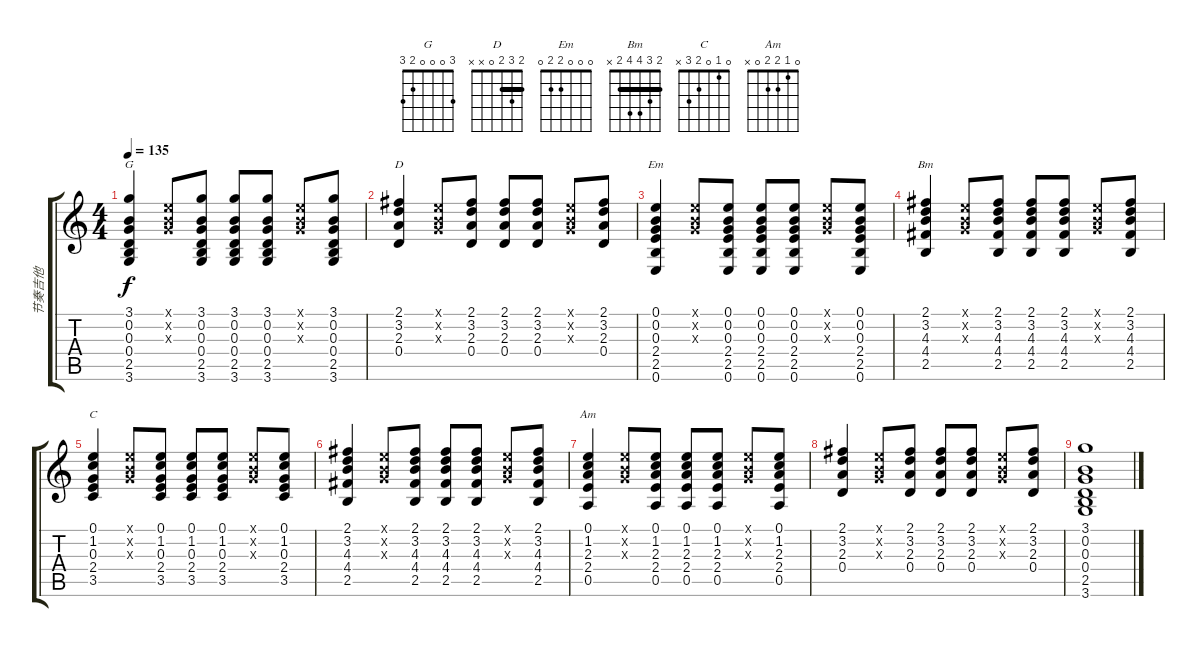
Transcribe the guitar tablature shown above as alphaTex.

\track ("节奏吉他" "节奏吉他") {instrument acousticguitarsteel}
\staff {score tabs}
\tuning (E4 B3 G3 D3 A2 E2) {hide}
\chord ("G" 3 0 0 0 2 3)
\chord ("D" 2 3 2 0 x x) {barre 2}
\chord ("Em" 0 0 0 2 2 0)
\chord ("Bm" 2 3 4 4 2 x) {barre 2}
\chord ("C" 0 1 0 2 3 x)
\chord ("Am" 0 1 2 2 0 x)
\ts (4 4)
\tempo 135
\clef g2
\ks c
(3.1 0.2 0.3 0.4 2.5 3.6).4{ch "G" dy f} (0.1{x} 0.2{x} 0.3{x}).8 (3.1 0.2 0.3 0.4 2.5 3.6).8 (3.1 0.2 0.3 0.4 2.5 3.6).8 (3.1 0.2 0.3 0.4 2.5 3.6).8 (0.1{x} 0.2{x} 0.3{x}).8 (3.1 0.2 0.3 0.4 2.5 3.6).8 |
(2.1 3.2 2.3 0.4).4{ch "D"} (0.1{x} 0.2{x} 0.3{x}).8 (2.1 3.2 2.3 0.4).8 (2.1 3.2 2.3 0.4).8 (2.1 3.2 2.3 0.4).8 (0.1{x} 0.2{x} 0.3{x}).8 (2.1 3.2 2.3 0.4).8 |
(0.1 0.2 0.3 2.4 2.5 0.6).4{ch "Em"} (0.1{x} 0.2{x} 0.3{x}).8 (0.1 0.2 0.3 2.4 2.5 0.6).8 (0.1 0.2 0.3 2.4 2.5 0.6).8 (0.1 0.2 0.3 2.4 2.5 0.6).8 (0.1{x} 0.2{x} 0.3{x}).8 (0.1 0.2 0.3 2.4 2.5 0.6).8 |
(2.1 3.2 4.3 4.4 2.5).4{ch "Bm"} (0.1{x} 0.2{x} 0.3{x}).8 (2.1 3.2 4.3 4.4 2.5).8 (2.1 3.2 4.3 4.4 2.5).8 (2.1 3.2 4.3 4.4 2.5).8 (0.1{x} 0.2{x} 0.3{x}).8 (2.1 3.2 4.3 4.4 2.5).8 |
(0.1 1.2 0.3 2.4 3.5).4{ch "C"} (0.1{x} 0.2{x} 0.3{x}).8 (0.1 1.2 0.3 2.4 3.5).8 (0.1 1.2 0.3 2.4 3.5).8 (0.1 1.2 0.3 2.4 3.5).8 (0.1{x} 0.2{x} 0.3{x}).8 (0.1 1.2 0.3 2.4 3.5).8 |
(2.1 3.2 4.3 4.4 2.5).4 (0.1{x} 0.2{x} 0.3{x}).8 (2.1 3.2 4.3 4.4 2.5).8 (2.1 3.2 4.3 4.4 2.5).8 (2.1 3.2 4.3 4.4 2.5).8 (0.1{x} 0.2{x} 0.3{x}).8 (2.1 3.2 4.3 4.4 2.5).8 |
(0.1 1.2 2.3 2.4 0.5).4{ch "Am"} (0.1{x} 0.2{x} 0.3{x}).8 (0.1 1.2 2.3 2.4 0.5).8 (0.1 1.2 2.3 2.4 0.5).8 (0.1 1.2 2.3 2.4 0.5).8 (0.1{x} 0.2{x} 0.3{x}).8 (0.1 1.2 2.3 2.4 0.5).8 |
(2.1 3.2 2.3 0.4).4 (0.1{x} 0.2{x} 0.3{x}).8 (2.1 3.2 2.3 0.4).8 (2.1 3.2 2.3 0.4).8 (2.1 3.2 2.3 0.4).8 (0.1{x} 0.2{x} 0.3{x}).8 (2.1 3.2 2.3 0.4).8 |
(3.1 0.2 0.3 0.4 2.5 3.6).1
